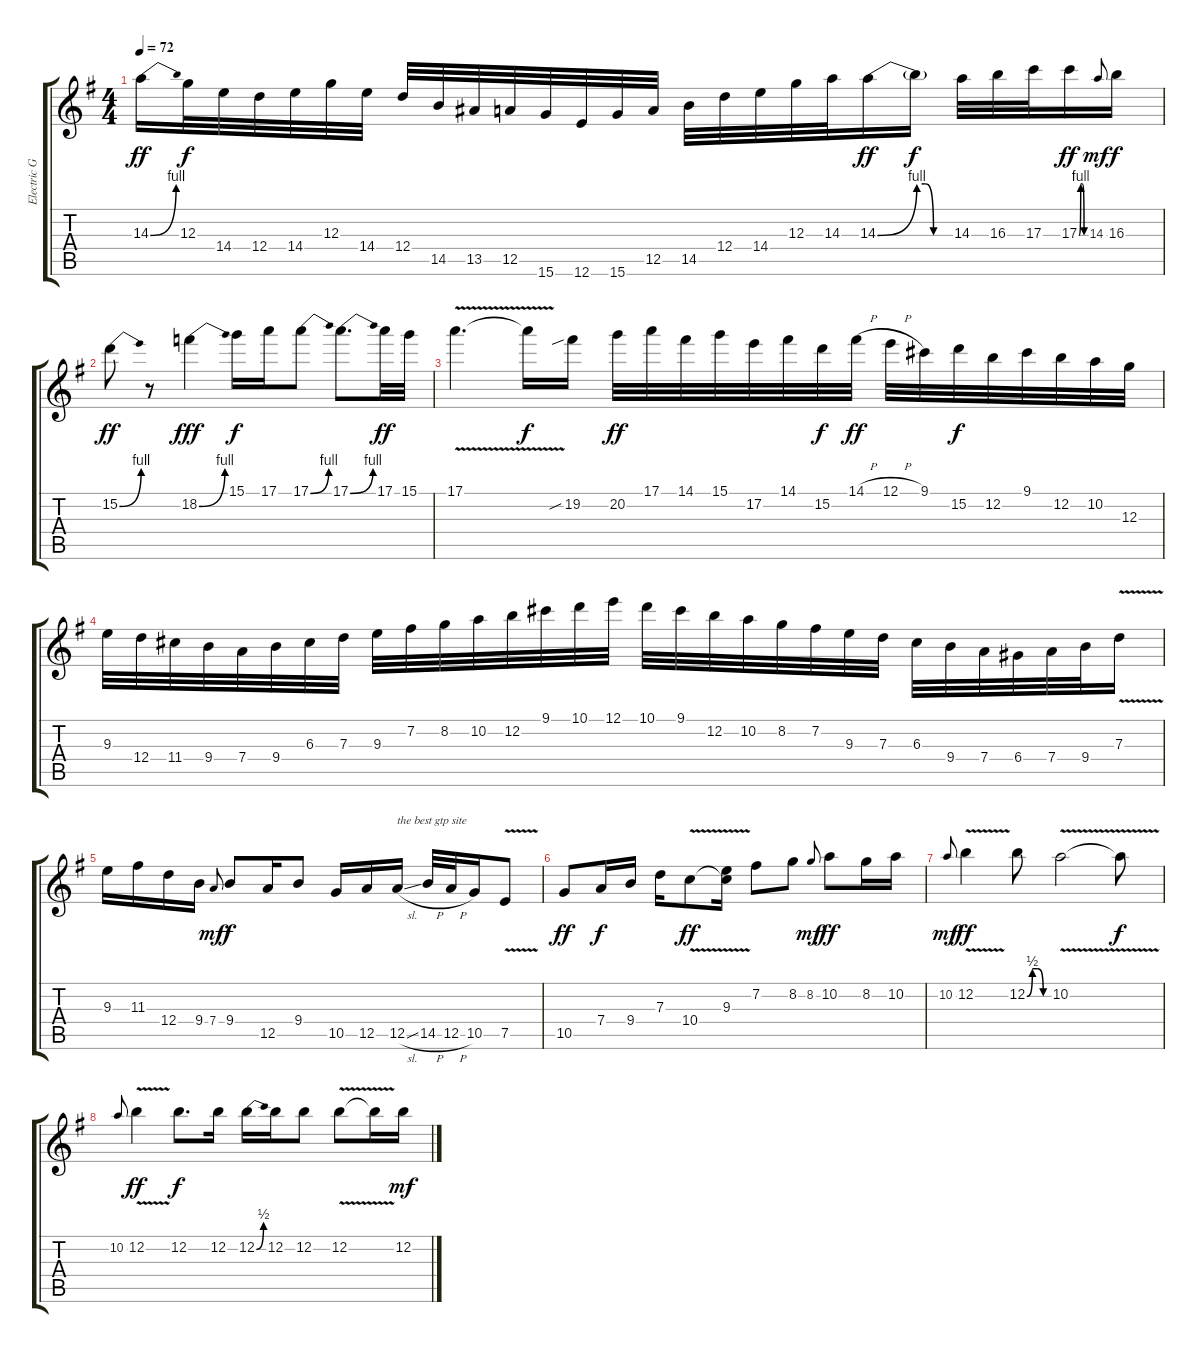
\track ("Electric Guitar (Drive)" "Electric G") {instrument overdrivenguitar}
\staff {score tabs}
\tuning (E4 B3 G3 D3 A2 E2) {hide}
\ts (4 4)
\tempo 72
\clef g2
\ks g
14.3{be (bend 0 0 60 4)}.16{dy ff} 12.3.32{dy f} 14.4.32 12.4.32 14.4.32 12.3.32 14.4.32 12.4.32 14.5.32 13.5.32 12.5.32 15.6.32 12.6.32 15.6.32 12.5.32 14.5.32 12.4.32 14.4.32 12.3.32 14.3.32 14.3{be (bend 0 0 60 4)}.16{dy ff} 14.3{be (custom 0 4 15 4 30 0 60 0) t}.16{dy f} 14.3.32 16.3.32 17.3.32 17.3{be (custom 0 0 15 4 30 4 45 0 60 0)}.16{dy ff} 14.3.8{gr onbeat dy mf} 16.3.16{dy f} |
15.2{be (bend 0 0 60 4)}.8{dy ff} r.8 18.2{be (bend 0 0 60 4)}.4{dy fff} 15.1.16{dy f} 17.1.16 17.1{be (bend 0 0 60 4)}.8 17.1{be (bend 0 0 60 4)}.8{d} 17.1.32{dy ff} 15.1.32 |
17.1{v}.4{d} 17.1{v t}.16{dy f} 19.2{sib}.16 20.2.32{dy ff} 17.1.32 14.1.32 15.1.32 17.2.32 14.1.32 15.2.32{dy f} 14.1{h}.32{dy ff} 12.1{h}.32 9.1.32 15.2.32{dy f} 12.2.32 9.1.32 12.2.32 10.2.32 12.3.32 |
9.3.32 12.4.32 11.4.32 9.4.32 7.4.32 9.4.32 6.3.32 7.3.32 9.3.32 7.2.32 8.2.32 10.2.32 12.2.32 9.1.32 10.1.32 12.1.32 10.1.32 9.1.32 12.2.32 10.2.32 8.2.32 7.2.32 9.3.32 7.3.32 6.3.32 9.4.32 7.4.32 6.4.32 7.4.32 9.4.32 7.3{v}.16 |
9.3.16 11.3.16 12.4.16 9.4.16 7.4.8{gr onbeat dy mf} 9.4.8{dy f} 12.5.16 9.4.8 10.5.16 12.5.16 12.5{sl}.16{txt "the best gtp site"} 14.5{h}.32 12.5{h}.32 10.5.16 7.5{v}.8 |
10.5.8{dy ff} 7.4.16{dy f} 9.4.16 7.3.16 10.4{v}.8{dy ff} (9.3 10.4{v t}).16 7.2.8 8.2.8 8.2.8{gr onbeat dy mf} 10.2.8{dy ff} 8.2.16 10.2.16 |
10.2.8{gr onbeat dy mf} 12.2{v}.4{dy ff} 12.2{be (custom 0 0 15 2 30 2 45 0 60 0)}.8 10.2{v}.2 10.2{v t}.8{dy f} |
10.2.8{gr onbeat} 12.2{v}.4{dy ff} 12.2.8{d dy f} 12.2.16 12.2{be (bend 0 0 60 2)}.16 12.2.16 12.2.8 12.2{v}.8 12.2{v t}.16 12.2.16{dy mf}
